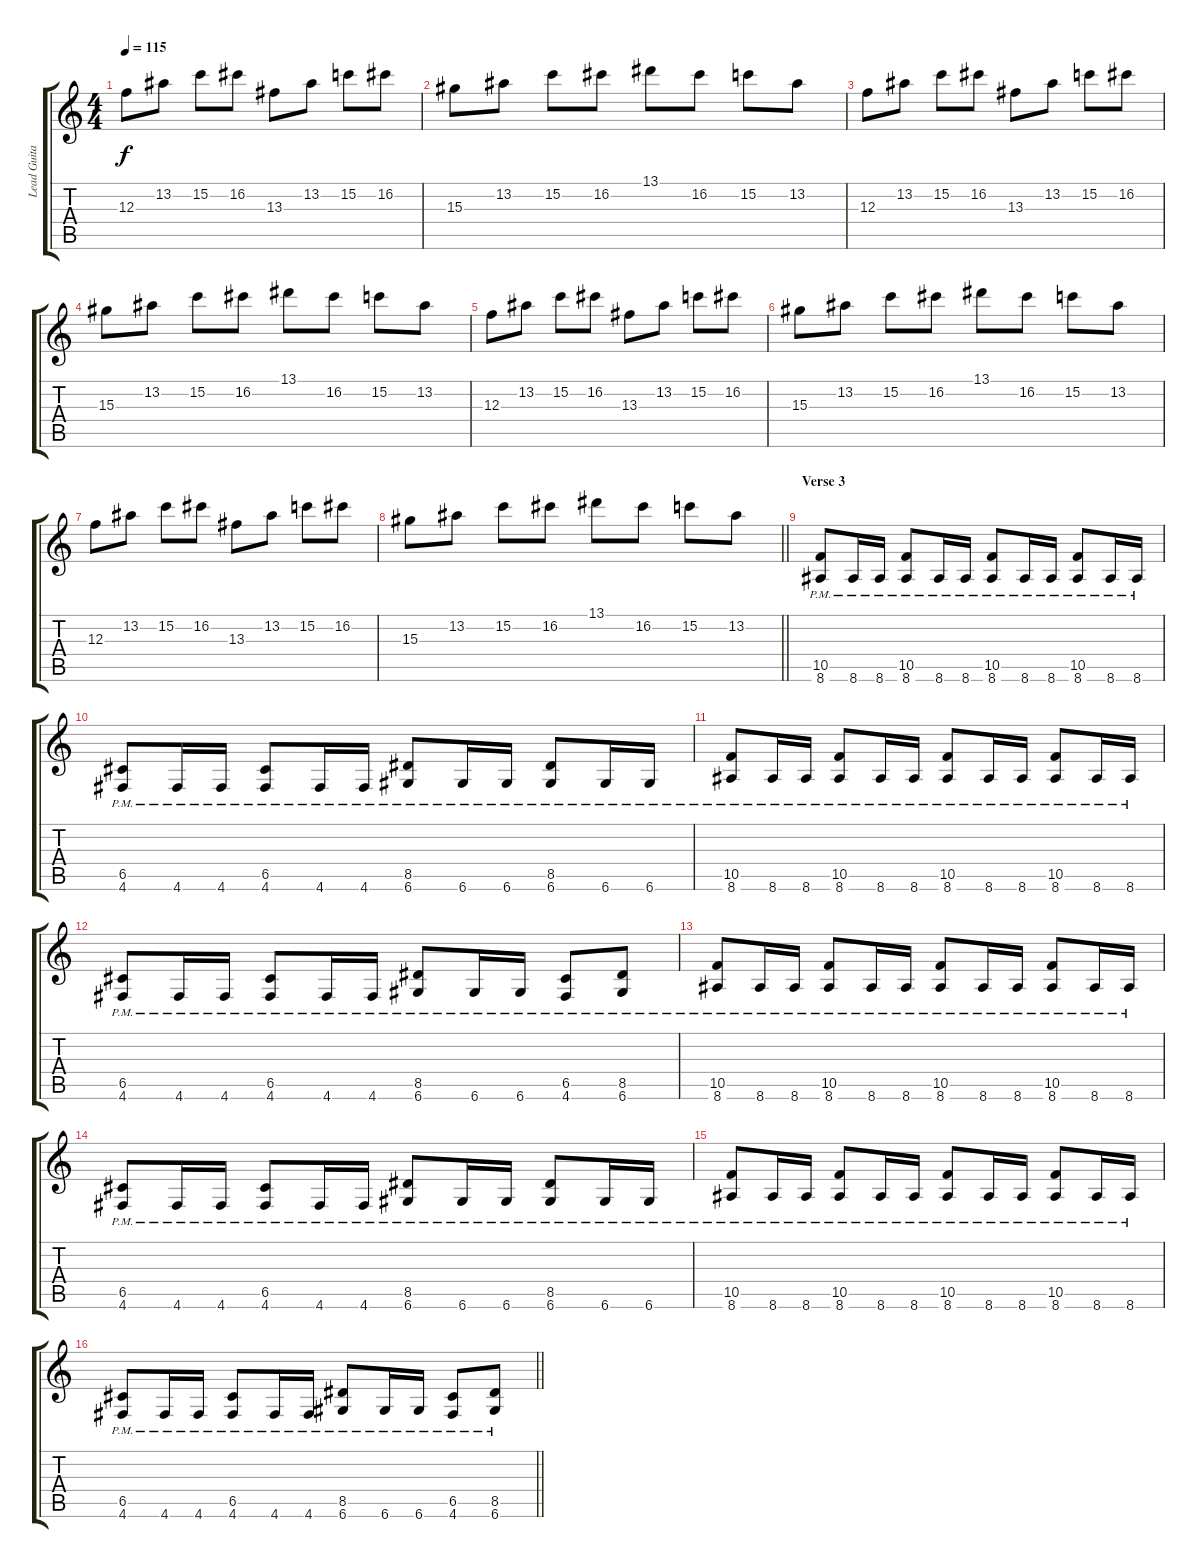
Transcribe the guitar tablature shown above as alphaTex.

\track ("Lead Guitar" "Lead Guita") {instrument overdrivenguitar}
\staff {score tabs}
\tuning (D4 A3 F3 C3 G2 D2) {hide}
\ts (4 4)
\tempo 115
\clef g2
\ks c
12.3.8{dy f} 13.2.8 15.2.8 16.2.8 13.3.8 13.2.8 15.2.8 16.2.8 |
15.3.8 13.2.8 15.2.8 16.2.8 13.1.8 16.2.8 15.2.8 13.2.8 |
12.3.8 13.2.8 15.2.8 16.2.8 13.3.8 13.2.8 15.2.8 16.2.8 |
15.3.8 13.2.8 15.2.8 16.2.8 13.1.8 16.2.8 15.2.8 13.2.8 |
12.3.8 13.2.8 15.2.8 16.2.8 13.3.8 13.2.8 15.2.8 16.2.8 |
15.3.8 13.2.8 15.2.8 16.2.8 13.1.8 16.2.8 15.2.8 13.2.8 |
12.3.8 13.2.8 15.2.8 16.2.8 13.3.8 13.2.8 15.2.8 16.2.8 |
\barLineRight lightlight
15.3.8 13.2.8 15.2.8 16.2.8 13.1.8 16.2.8 15.2.8 13.2.8 |
\section ("" "Verse 3")
(10.5{pm} 8.6{pm}).8 8.6{pm}.16 8.6{pm}.16 (10.5{pm} 8.6{pm}).8 8.6{pm}.16 8.6{pm}.16 (10.5{pm} 8.6{pm}).8 8.6{pm}.16 8.6{pm}.16 (10.5{pm} 8.6{pm}).8 8.6{pm}.16 8.6{pm}.16 |
(6.5{pm} 4.6{pm}).8 4.6{pm}.16 4.6{pm}.16 (6.5{pm} 4.6{pm}).8 4.6{pm}.16 4.6{pm}.16 (8.5{pm} 6.6{pm}).8 6.6{pm}.16 6.6{pm}.16 (8.5{pm} 6.6{pm}).8 6.6{pm}.16 6.6{pm}.16 |
(10.5{pm} 8.6{pm}).8 8.6{pm}.16 8.6{pm}.16 (10.5{pm} 8.6{pm}).8 8.6{pm}.16 8.6{pm}.16 (10.5{pm} 8.6{pm}).8 8.6{pm}.16 8.6{pm}.16 (10.5{pm} 8.6{pm}).8 8.6{pm}.16 8.6{pm}.16 |
(6.5{pm} 4.6{pm}).8 4.6{pm}.16 4.6{pm}.16 (6.5{pm} 4.6{pm}).8 4.6{pm}.16 4.6{pm}.16 (8.5{pm} 6.6{pm}).8 6.6{pm}.16 6.6{pm}.16 (6.5{pm} 4.6{pm}).8 (8.5{pm} 6.6{pm}).8 |
(10.5{pm} 8.6{pm}).8 8.6{pm}.16 8.6{pm}.16 (10.5{pm} 8.6{pm}).8 8.6{pm}.16 8.6{pm}.16 (10.5{pm} 8.6{pm}).8 8.6{pm}.16 8.6{pm}.16 (10.5{pm} 8.6{pm}).8 8.6{pm}.16 8.6{pm}.16 |
(6.5{pm} 4.6{pm}).8 4.6{pm}.16 4.6{pm}.16 (6.5{pm} 4.6{pm}).8 4.6{pm}.16 4.6{pm}.16 (8.5{pm} 6.6{pm}).8 6.6{pm}.16 6.6{pm}.16 (8.5{pm} 6.6{pm}).8 6.6{pm}.16 6.6{pm}.16 |
(10.5{pm} 8.6{pm}).8 8.6{pm}.16 8.6{pm}.16 (10.5{pm} 8.6{pm}).8 8.6{pm}.16 8.6{pm}.16 (10.5{pm} 8.6{pm}).8 8.6{pm}.16 8.6{pm}.16 (10.5{pm} 8.6{pm}).8 8.6{pm}.16 8.6{pm}.16 |
\barLineRight lightlight
(6.5{pm} 4.6{pm}).8 4.6{pm}.16 4.6{pm}.16 (6.5{pm} 4.6{pm}).8 4.6{pm}.16 4.6{pm}.16 (8.5{pm} 6.6{pm}).8 6.6{pm}.16 6.6{pm}.16 (6.5{pm} 4.6{pm}).8 (8.5{pm} 6.6{pm}).8
